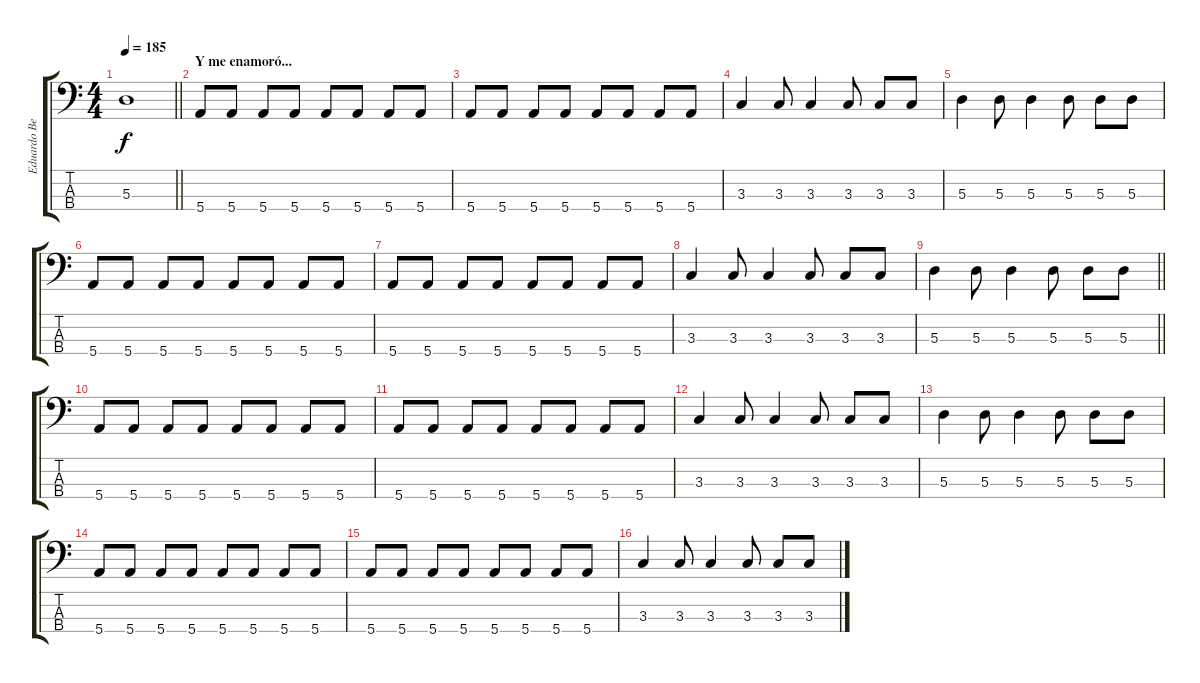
\track ("Eduardo Beaumont 'Piñas' - Bajo" "Eduardo Be") {instrument electricbassfinger}
\staff {score tabs}
\tuning (G2 D2 A1 E1) {hide}
\ts (4 4)
\tempo 185
\clef f4
\barLineRight lightlight
\ks c
5.3.1{dy f} |
\section ("" "Y me enamoró...")
5.4.8 5.4.8 5.4.8 5.4.8 5.4.8 5.4.8 5.4.8 5.4.8 |
5.4.8 5.4.8 5.4.8 5.4.8 5.4.8 5.4.8 5.4.8 5.4.8 |
3.3.4 3.3.8 3.3.4 3.3.8 3.3.8 3.3.8 |
5.3.4 5.3.8 5.3.4 5.3.8 5.3.8 5.3.8 |
5.4.8 5.4.8 5.4.8 5.4.8 5.4.8 5.4.8 5.4.8 5.4.8 |
5.4.8 5.4.8 5.4.8 5.4.8 5.4.8 5.4.8 5.4.8 5.4.8 |
3.3.4 3.3.8 3.3.4 3.3.8 3.3.8 3.3.8 |
\barLineRight lightlight
5.3.4 5.3.8 5.3.4 5.3.8 5.3.8 5.3.8 |
5.4.8 5.4.8 5.4.8 5.4.8 5.4.8 5.4.8 5.4.8 5.4.8 |
5.4.8 5.4.8 5.4.8 5.4.8 5.4.8 5.4.8 5.4.8 5.4.8 |
3.3.4 3.3.8 3.3.4 3.3.8 3.3.8 3.3.8 |
5.3.4 5.3.8 5.3.4 5.3.8 5.3.8 5.3.8 |
5.4.8 5.4.8 5.4.8 5.4.8 5.4.8 5.4.8 5.4.8 5.4.8 |
5.4.8 5.4.8 5.4.8 5.4.8 5.4.8 5.4.8 5.4.8 5.4.8 |
3.3.4 3.3.8 3.3.4 3.3.8 3.3.8 3.3.8
